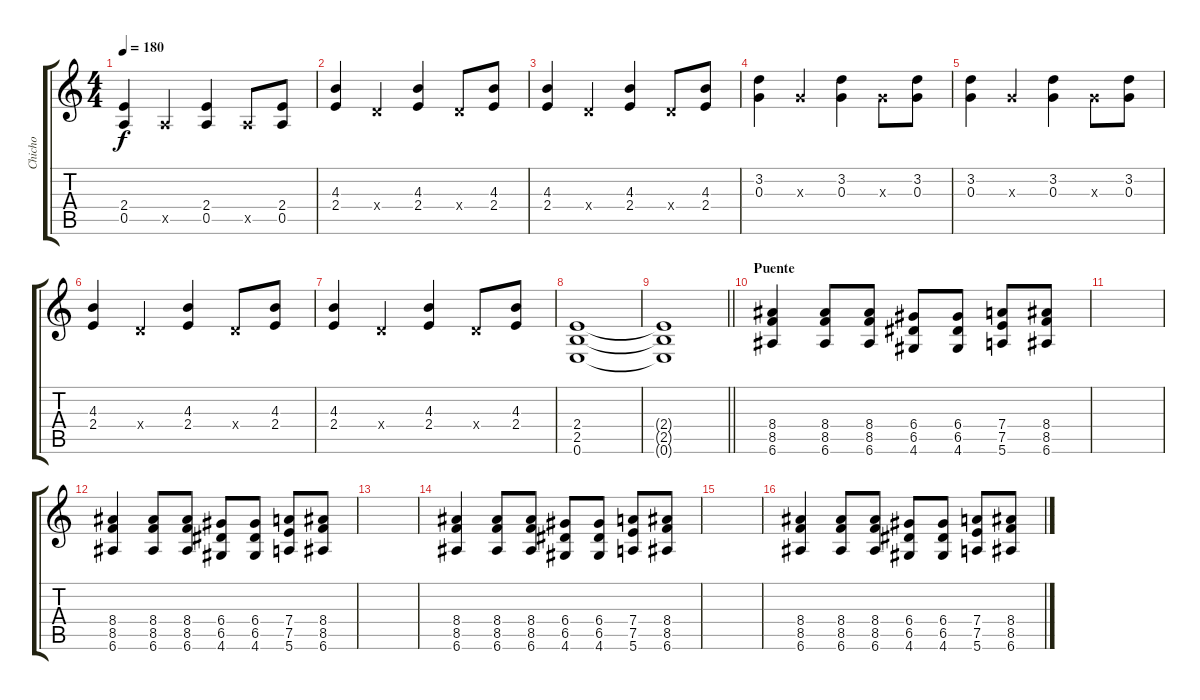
\track ("Chicho" "Chicho") {instrument distortionguitar}
\staff {score tabs}
\tuning (E4 B3 G3 D3 A2 E2) {hide}
\ts (4 4)
\tempo 180
\clef g2
\ks c
(2.4 0.5).4{dy f} 0.5{x}.4 (2.4 0.5).4 0.5{x}.8 (2.4 0.5).8 |
(4.3 2.4).4 0.4{x}.4 (4.3 2.4).4 0.4{x}.8 (4.3 2.4).8 |
(4.3 2.4).4 0.4{x}.4 (4.3 2.4).4 0.4{x}.8 (4.3 2.4).8 |
(3.2 0.3).4 0.3{x}.4 (3.2 0.3).4 0.3{x}.8 (3.2 0.3).8 |
(3.2 0.3).4 0.3{x}.4 (3.2 0.3).4 0.3{x}.8 (3.2 0.3).8 |
(4.3 2.4).4 0.4{x}.4 (4.3 2.4).4 0.4{x}.8 (4.3 2.4).8 |
(4.3 2.4).4 0.4{x}.4 (4.3 2.4).4 0.4{x}.8 (4.3 2.4).8 |
(2.4 2.5 0.6).1 |
\barLineRight lightlight
(2.4{t} 2.5{t} 0.6{t}).1 |
\section ("" "Puente")
(8.4 8.5 6.6).4 (8.4 8.5 6.6).8 (8.4 8.5 6.6).8 (6.4 6.5 4.6).8 (6.4 6.5 4.6).8 (7.4 7.5 5.6).8 (8.4 8.5 6.6).8 |
|
(8.4 8.5 6.6).4 (8.4 8.5 6.6).8 (8.4 8.5 6.6).8 (6.4 6.5 4.6).8 (6.4 6.5 4.6).8 (7.4 7.5 5.6).8 (8.4 8.5 6.6).8 |
|
(8.4 8.5 6.6).4 (8.4 8.5 6.6).8 (8.4 8.5 6.6).8 (6.4 6.5 4.6).8 (6.4 6.5 4.6).8 (7.4 7.5 5.6).8 (8.4 8.5 6.6).8 |
|
(8.4 8.5 6.6).4 (8.4 8.5 6.6).8 (8.4 8.5 6.6).8 (6.4 6.5 4.6).8 (6.4 6.5 4.6).8 (7.4 7.5 5.6).8 (8.4 8.5 6.6).8
